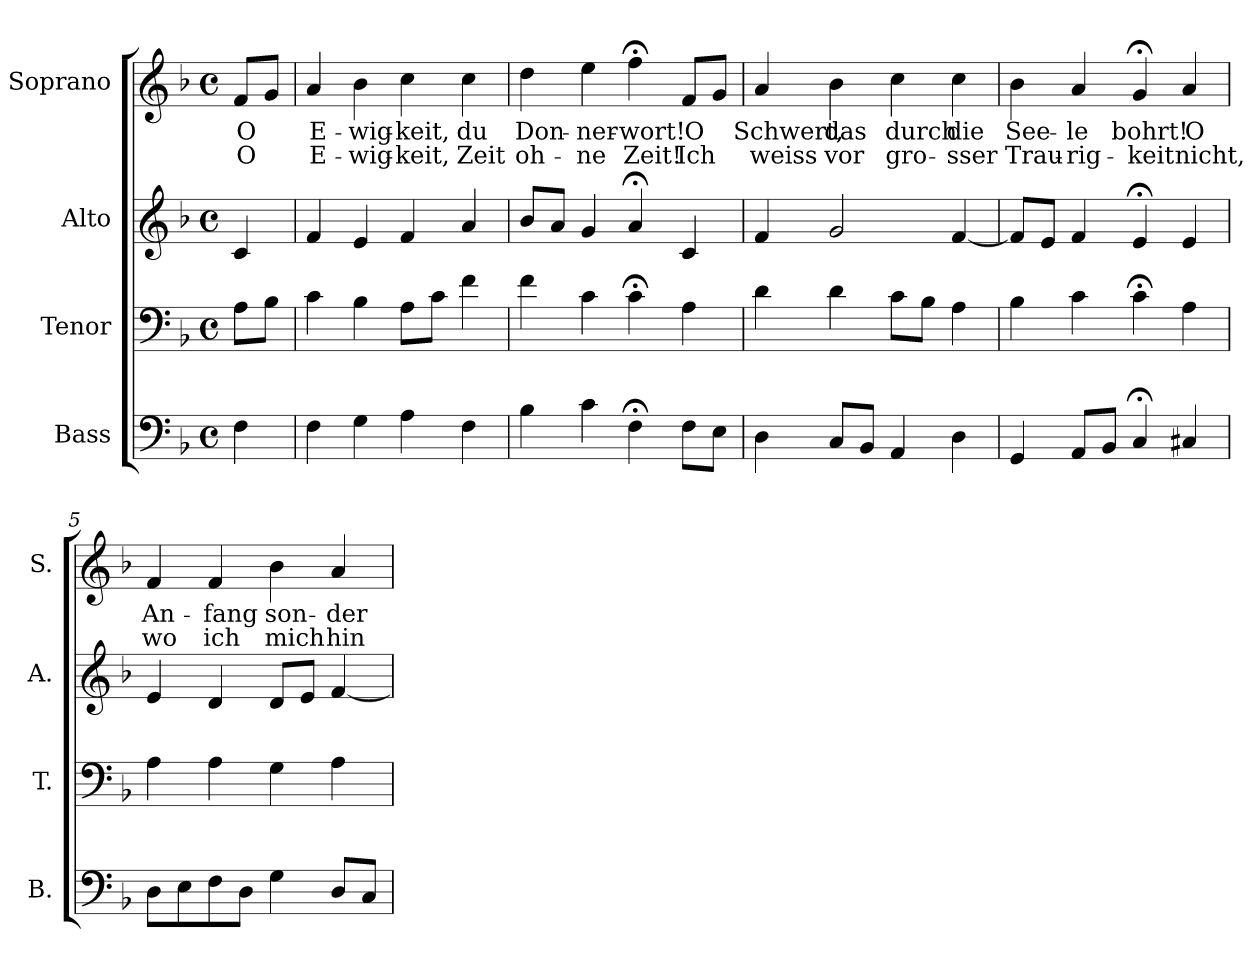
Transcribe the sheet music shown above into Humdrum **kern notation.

**kern	**kern	**kern	**kern	**text	**text
*part4	*part3	*part2	*part1	*part1	*part1
*staff4	*staff3	*staff2	*staff1	*staff1	*staff1
*I"Bass	*I"Tenor	*I"Alto	*I"Soprano	*	*
*I'B.	*I'T.	*I'A.	*I'S.	*	*
*clefF4	*clefF4	*clefG2	*clefG2	*	*
*k[b-]	*k[b-]	*k[b-]	*k[b-]	*	*
*F:	*F:	*F:	*F:	*	*
*M4/4	*M4/4	*M4/4	*M4/4	*	*
*met(c)	*met(c)	*met(c)	*met(c)	*	*
=	=	=	=	=	=
4F\	8A\L	4c/	8f/L	O	O
.	8B-\J	.	8g/J	.	.
=1	=1	=1	=1	=1	=1
4F\	4c\	4f/	4a/	E-	E-
4G\	4B-\	4e/	4b-\	-wig-	-wig-
4A\	8A\L	4f/	4cc\	-keit,	-keit,
.	8c\J	.	.	.	.
4F\	4f\	4a/	4cc\	du	Zeit
=2	=2	=2	=2	=2	=2
4B-\	4f\	8b-/L	4dd\	Don-	oh-
.	.	8a/J	.	.	.
4c\	4c\	4g/	4ee\	-ner-	-ne
4F;<\	4c;<\	4a;</	4ff;<\	-wort!	Zeit!
8F\L	4A\	4c/	8f/L	O	Ich
8E\J	.	.	8g/J	.	.
=3	=3	=3	=3	=3	=3
4D\	4d\	4f/	4a/	Schwert,	weiss
8C/L	4d\	2g/	4b-\	das	vor
8BB-/J	.	.	.	.	.
4AA/	8c\L	.	4cc\	durch	gro-
.	8B-\J	.	.	.	.
4D\	4A\	[4f/	4cc\	die	-sser
!!LO:LB:g=z
=4	=4	=4	=4	=4	=4
4GG/	4B-\	8f/L]	4b-\	See-	Trau-
.	.	8e/J	.	.	.
8AA/L	4c\	4f/	4a/	-le	-rig-
8BB-/J	.	.	.	.	.
4C;</	4c;<\	4e;</	4g;</	bohrt!	-keit
4C#X/	4A\	4e/	4a/	O	nicht,
=5	=5	=5	=5	=5	=5
8D\L	4A\	4e/	4f/	An-	wo
8E\	.	.	.	.	.
8F\	4A\	4d/	4f/	-fang	ich
8D\J	.	.	.	.	.
4G\	4G\	8d/L	4b-\	son-	mich
.	.	8e/J	.	.	.
8D/L	4A\	[4f/	4a/	-der	hin-
8C/J	.	.	.	.	.
=	=	=	=	=	=
*-	*-	*-	*-	*-	*-
